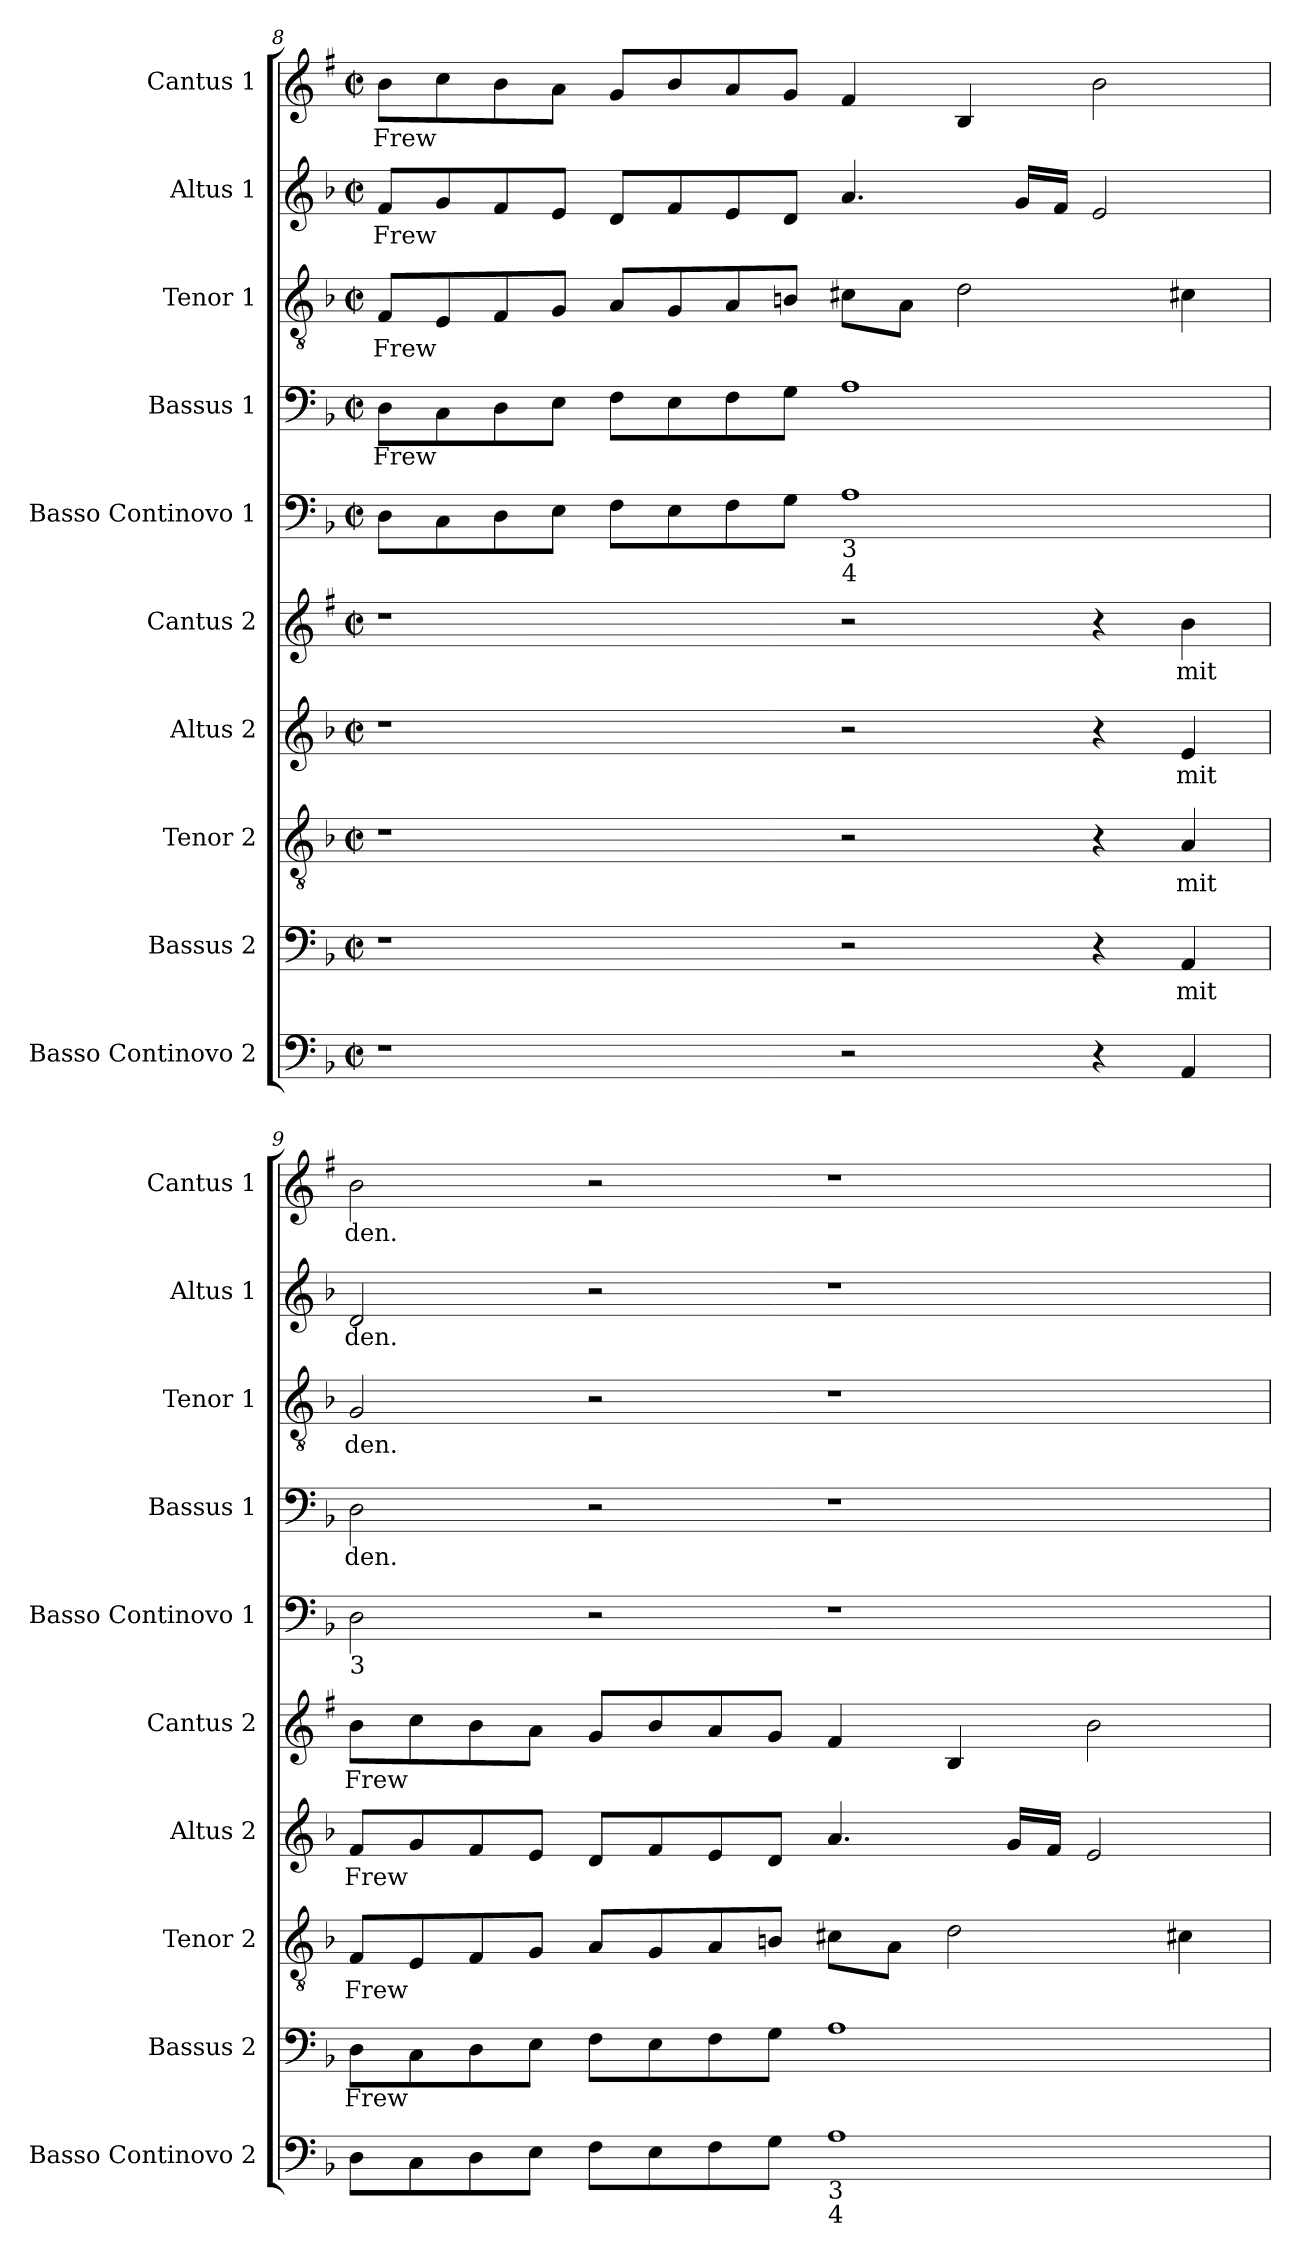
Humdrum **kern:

**kern	**kern	**text	**kern	**text	**kern	**text	**kern	**text	**kern	**kern	**text	**kern	**text	**kern	**text	**kern	**text
*part10	*part9	*part9	*part8	*part8	*part7	*part7	*part6	*part6	*part5	*part4	*part4	*part3	*part3	*part2	*part2	*part1	*part1
*staff10	*staff9	*staff9	*staff8	*staff8	*staff7	*staff7	*staff6	*staff6	*staff5	*staff4	*staff4	*staff3	*staff3	*staff2	*staff2	*staff1	*staff1
*I"Basso Continovo 2	*I"Bassus 2	*	*I"Tenor 2	*	*I"Altus 2	*	*I"Cantus 2	*	*I"Basso Continovo 1	*I"Bassus 1	*	*I"Tenor 1	*	*I"Altus 1	*	*I"Cantus 1	*
*I'Basso Continovo 2	*I'Bassus 2	*	*I'Tenor 2	*	*I'Altus 2	*	*I'Cantus 2	*	*I'Basso Continovo 1	*I'Bassus 1	*	*I'Tenor 1	*	*I'Altus 1	*	*I'Cantus 1	*
!!LO:LB:g=z
*clefF4	*clefF4	*	*clefGv2	*	*clefG2	*	*clefG2	*	*clefF4	*clefF4	*	*clefGv2	*	*clefG2	*	*clefG2	*
*	*	*	*	*	*	*	*ITrd1c2	*	*	*	*	*	*	*	*	*ITrd1c2	*
*k[b-]	*k[b-]	*	*k[b-]	*	*k[b-]	*	*k[b-]	*	*k[b-]	*k[b-]	*	*k[b-]	*	*k[b-]	*	*k[b-]	*
*F:	*F:	*	*F:	*	*F:	*	*F:	*	*F:	*F:	*	*F:	*	*F:	*	*F:	*
*M4/2	*M4/2	*	*M4/2	*	*M4/2	*	*M4/2	*	*M4/2	*M4/2	*	*M4/2	*	*M4/2	*	*M4/2	*
*met(c|)	*met(c|)	*	*met(c|)	*	*met(c|)	*	*met(c|)	*	*met(c|)	*met(c|)	*	*met(c|)	*	*met(c|)	*	*met(c|)	*
=8	=8	=8	=8	=8	=8	=8	=8	=8	=8	=8	=8	=8	=8	=8	=8	=8	=8
!	!	!	!	!	!	!	!	!	!	!	!LO:LY:b	!	!LO:LY:b	!	!LO:LY:b	!	!LO:LY:b
1r	1r	.	1r	.	1r	.	1r	.	8DL	8DL	Frew	8FL	Frew	8fL	Frew	8aL	Frew
.	.	.	.	.	.	.	.	.	8C	8C	.	8E	.	8g	.	8b-	.
.	.	.	.	.	.	.	.	.	8D	8D	.	8F	.	8f	.	8a	.
.	.	.	.	.	.	.	.	.	8EJ	8EJ	.	8GJ	.	8eJ	.	8gJ	.
.	.	.	.	.	.	.	.	.	8FL	8FL	.	8AL	.	8dL	.	8fL	.
.	.	.	.	.	.	.	.	.	8E	8E	.	8G	.	8f	.	8a	.
.	.	.	.	.	.	.	.	.	8F	8F	.	8A	.	8e	.	8g	.
.	.	.	.	.	.	.	.	.	8GJ	8GJ	.	8BnJ	.	8dJ	.	8fJ	.
!	!	!	!	!	!	!	!	!	!LO:TX:b:t=3	!	!	!	!	!	!	!	!
!	!	!	!	!	!	!	!	!	!LO:TX:b:t=4	!	!	!	!	!	!	!	!
2r	2r	.	2r	.	2r	.	2r	.	1A	1A	.	8c#XL	.	4.a	.	4e	.
.	.	.	.	.	.	.	.	.	.	.	.	8AJ	.	.	.	.	.
.	.	.	.	.	.	.	.	.	.	.	.	2d	.	.	.	4A	.
.	.	.	.	.	.	.	.	.	.	.	.	.	.	16gLL	.	.	.
.	.	.	.	.	.	.	.	.	.	.	.	.	.	16fJJ	.	.	.
4r	4r	.	4r	.	4r	.	4r	.	.	.	.	.	.	2e	.	2a	.
!	!	!LO:LY:b	!	!LO:LY:b	!	!LO:LY:b	!	!LO:LY:b	!	!	!	!	!	!	!	!	!
4AA	4AA	mit	4A	mit	4e	mit	4a	mit	.	.	.	4c#X	.	.	.	.	.
=9	=9	=9	=9	=9	=9	=9	=9	=9	=9	=9	=9	=9	=9	=9	=9	=9	=9
!	!	!	!	!	!	!	!	!	!LO:TX:b:t=3	!	!	!	!	!	!	!	!
!	!	!LO:LY:b	!	!LO:LY:b	!	!LO:LY:b	!	!LO:LY:b	!	!	!LO:LY:b	!	!LO:LY:b	!	!LO:LY:b	!	!LO:LY:b
8DL	8DL	Frew	8FL	Frew	8fL	Frew	8aL	Frew	2D	2D	den.	2G	den.	2d	den.	2a	den.
8C	8C	.	8E	.	8g	.	8b-	.	.	.	.	.	.	.	.	.	.
8D	8D	.	8F	.	8f	.	8a	.	.	.	.	.	.	.	.	.	.
8EJ	8EJ	.	8GJ	.	8eJ	.	8gJ	.	.	.	.	.	.	.	.	.	.
8FL	8FL	.	8AL	.	8dL	.	8fL	.	2r	2r	.	2r	.	2r	.	2r	.
8E	8E	.	8G	.	8f	.	8a	.	.	.	.	.	.	.	.	.	.
8F	8F	.	8A	.	8e	.	8g	.	.	.	.	.	.	.	.	.	.
8GJ	8GJ	.	8BJ	.	8dJ	.	8fJ	.	.	.	.	.	.	.	.	.	.
!LO:TX:b:t=3	!	!	!	!	!	!	!	!	!	!	!	!	!	!	!	!	!
!LO:TX:b:t=4	!	!	!	!	!	!	!	!	!	!	!	!	!	!	!	!	!
1A	1A	.	8c#XL	.	4.a	.	4e	.	1r	1r	.	1r	.	1r	.	1r	.
.	.	.	8AJ	.	.	.	.	.	.	.	.	.	.	.	.	.	.
.	.	.	2d	.	.	.	4A	.	.	.	.	.	.	.	.	.	.
.	.	.	.	.	16gLL	.	.	.	.	.	.	.	.	.	.	.	.
.	.	.	.	.	16fJJ	.	.	.	.	.	.	.	.	.	.	.	.
.	.	.	.	.	2e	.	2a	.	.	.	.	.	.	.	.	.	.
.	.	.	4c#X	.	.	.	.	.	.	.	.	.	.	.	.	.	.
=	=	=	=	=	=	=	=	=	=	=	=	=	=	=	=	=	=
*-	*-	*-	*-	*-	*-	*-	*-	*-	*-	*-	*-	*-	*-	*-	*-	*-	*-
